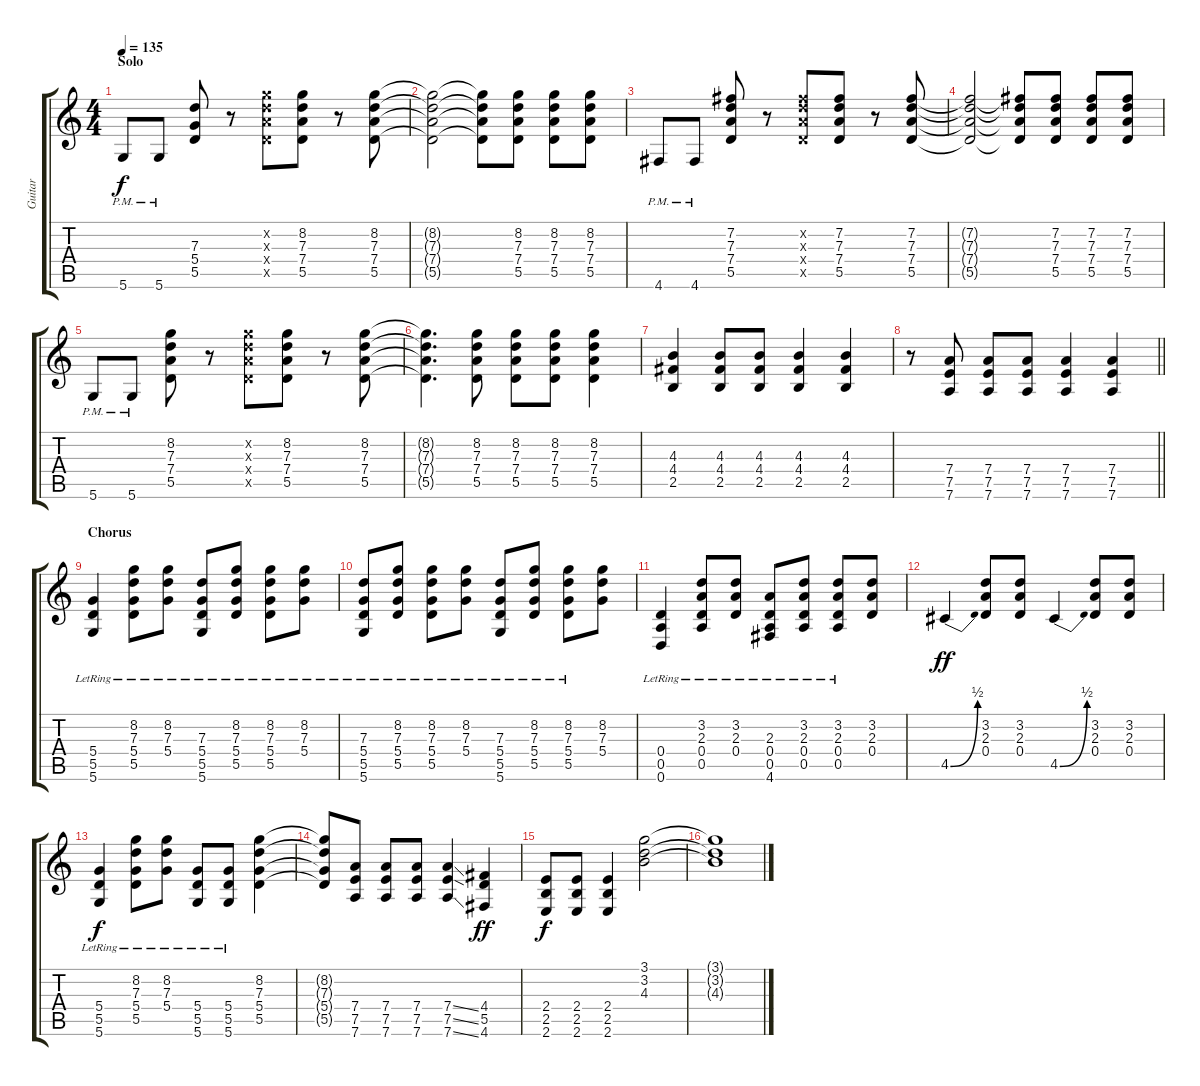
\track ("Guitar" "Guitar") {instrument distortionguitar}
\staff {score tabs}
\tuning (E4 B3 G3 D3 A2 D2) {hide}
\ts (4 4)
\section ("" "Solo")
\tempo 135
\clef g2
\ks c
5.6{pm}.8{dy f} 5.6{pm}.8 (7.3 5.4 5.5).8 r.8 (8.2{x} 7.3{x} 7.4{x} 5.5{x}).8 (8.2 7.3 7.4 5.5).8 r.8 (8.2 7.3 7.4 5.5).8 |
(8.2{t} 7.3{t} 7.4{t} 5.5{t}).2 (8.2{t} 7.3{t} 7.4{t} 5.5{t}).8 (8.2 7.3 7.4 5.5).8 (8.2 7.3 7.4 5.5).8 (8.2 7.3 7.4 5.5).8 |
4.6{pm}.8 4.6{pm}.8 (7.2 7.3 7.4 5.5).8 r.8 (7.2{x} 7.3{x} 7.4{x} 5.5{x}).8 (7.2 7.3 7.4 5.5).8 r.8 (7.2 7.3 7.4 5.5).8 |
(7.2{t} 7.3{t} 7.4{t} 5.5{t}).2 (7.2{t} 7.3{t} 7.4{t} 5.5{t}).8 (7.2 7.3 7.4 5.5).8 (7.2 7.3 7.4 5.5).8 (7.2 7.3 7.4 5.5).8 |
5.6{pm}.8 5.6{pm}.8 (8.2 7.3 7.4 5.5).8 r.8 (8.2{x} 7.3{x} 7.4{x} 5.5{x}).8 (8.2 7.3 7.4 5.5).8 r.8 (8.2 7.3 7.4 5.5).8 |
(8.2{t} 7.3{t} 7.4{t} 5.5{t}).4{d} (8.2 7.3 7.4 5.5).8 (8.2 7.3 7.4 5.5).8 (8.2 7.3 7.4 5.5).8 (8.2 7.3 7.4 5.5).4 |
(4.3 4.4 2.5).4{volume 13} (4.3 4.4 2.5).8 (4.3 4.4 2.5).8 (4.3 4.4 2.5).4 (4.3 4.4 2.5).4 |
\barLineRight lightlight
r.8 (7.4 7.5 7.6).8 (7.4 7.5 7.6).8 (7.4 7.5 7.6).8 (7.4 7.5 7.6).4 (7.4 7.5 7.6).4 |
\section ("" "Chorus")
(5.4{lr} 5.5{lr} 5.6{lr}).4 (8.2{lr} 7.3{lr} 5.4{lr} 5.5{lr}).8 (8.2{lr} 7.3{lr} 5.4{lr}).8 (7.3{lr} 5.4{lr} 5.5{lr} 5.6{lr}).8 (8.2{lr} 7.3{lr} 5.4{lr} 5.5{lr}).8 (8.2{lr} 7.3{lr} 5.4{lr} 5.5{lr}).8 (8.2{lr} 7.3{lr} 5.4{lr}).8 |
(7.3{lr} 5.4{lr} 5.5{lr} 5.6{lr}).8 (8.2{lr} 7.3{lr} 5.4{lr} 5.5{lr}).8 (8.2{lr} 7.3{lr} 5.4{lr} 5.5{lr}).8 (8.2{lr} 7.3{lr} 5.4{lr}).8 (7.3{lr} 5.4{lr} 5.5{lr} 5.6).8 (8.2{lr} 7.3{lr} 5.4{lr} 5.5{lr}).8 (8.2{lr} 7.3{lr} 5.4{lr} 5.5).8 (8.2 7.3 5.4).8 |
(0.4{lr} 0.5{lr} 0.6{lr}).4 (3.2{lr} 2.3{lr} 0.4{lr} 0.5{lr}).8 (3.2{lr} 2.3{lr} 0.4{lr}).8 (2.3{lr} 0.4{lr} 0.5{lr} 4.6).8 (3.2{lr} 2.3{lr} 0.4{lr} 0.5{lr}).8 (3.2{lr} 2.3{lr} 0.4{lr} 0.5).8 (3.2 2.3 0.4).8 |
4.5{be (bend 0 0 60 2)}.4{dy ff} (3.2 2.3 0.4).8 (3.2 2.3 0.4).8 4.5{be (bend 0 0 60 2)}.4 (3.2 2.3 0.4).8 (3.2 2.3 0.4).8 |
(5.4{lr} 5.5{lr} 5.6{lr}).4{dy f} (8.2{lr} 7.3{lr} 5.4{lr} 5.5{lr}).8 (8.2{lr} 7.3{lr} 5.4{lr}).8 (5.4{lr} 5.5{lr} 5.6{lr}).8 (5.4{lr} 5.5{lr} 5.6).8 (8.2 7.3 5.4 5.5).4 |
(8.2{t} 7.3{t} 5.4{t} 5.5{t}).8 (7.4 7.5 7.6).8 (7.4 7.5 7.6).8 (7.4 7.5 7.6).8 (7.4{ss} 7.5{ss} 7.6{ss}).4 (4.4 5.5 4.6).4{dy ff} |
(2.4 2.5 2.6).8{dy f} (2.4 2.5 2.6).8 (2.4 2.5 2.6).4 (3.1 3.2 4.3).2 |
(3.1{t} 3.2{t} 4.3{t}).1{volume 6}
